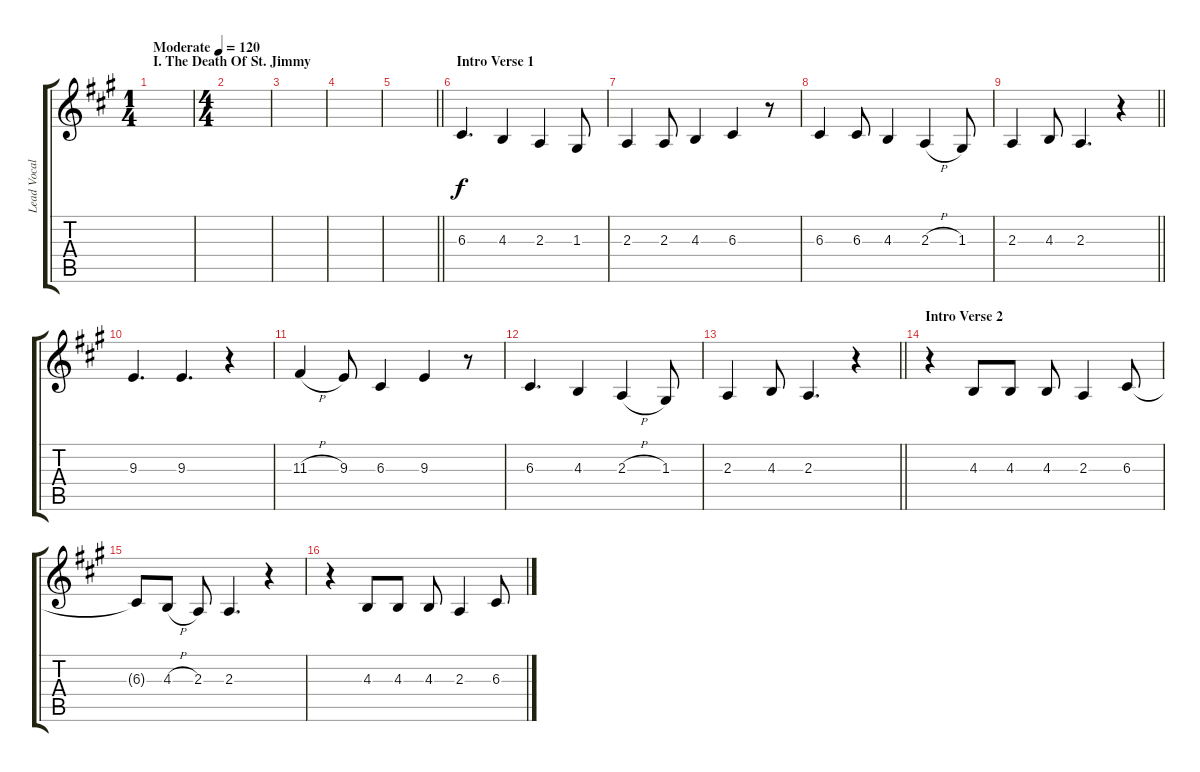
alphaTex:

\track ("Lead Vocals" "Lead Vocal") {instrument lead2sawtooth}
\staff {score tabs}
\tuning (E4 B3 G3 D3 A2 E2) {hide}
\ts (1 4)
\section ("" "I. The Death Of St. Jimmy")
\tempo (120 "Moderate")
\clef g2
\ks a
|
\ts (4 4)
|
|
|
\barLineRight lightlight
|
\section ("" "Intro Verse 1")
6.3.4{d} 4.3.4 2.3.4 1.3.8 |
2.3.4 2.3.8 4.3.4 6.3.4 r.8 |
6.3.4 6.3.8 4.3.4 2.3{h}.4 1.3.8 |
\barLineRight lightlight
2.3.4 4.3.8 2.3.4{d} r.4 |
9.3.4{d} 9.3.4{d} r.4 |
11.3{h}.4 9.3.8 6.3.4 9.3.4 r.8 |
6.3.4{d} 4.3.4 2.3{h}.4 1.3.8 |
\barLineRight lightlight
2.3.4 4.3.8 2.3.4{d} r.4 |
\section ("" "Intro Verse 2")
r.4 4.3.8 4.3.8 4.3.8 2.3.4 6.3.8 |
6.3{t}.8 4.3{h}.8 2.3.8 2.3.4{d} r.4 |
r.4 4.3.8 4.3.8 4.3.8 2.3.4 6.3{h}.8
